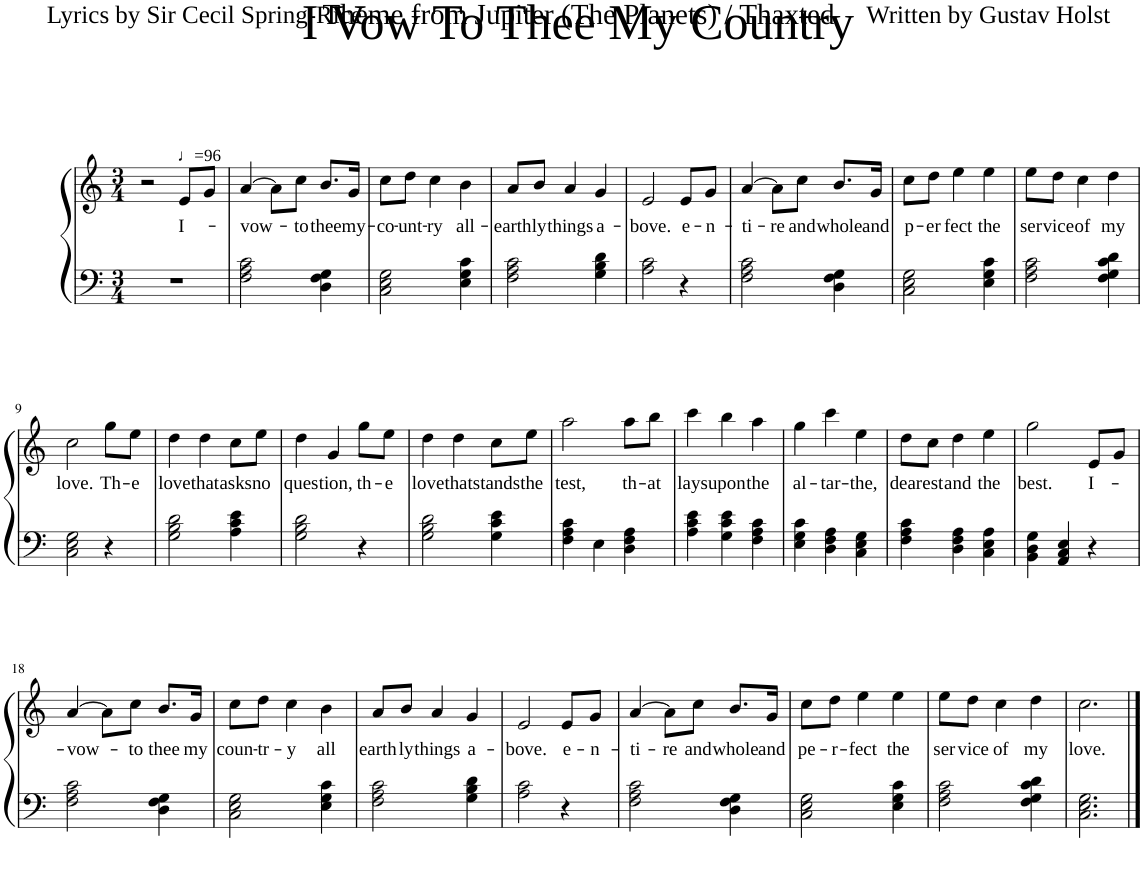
**kern	**kern	**text
*part1	*part1	*part1
*staff2	*staff1	*staff1
*I"Piano	*	*
*I'Pno	*	*
*clefF4	*clefG2	*
*k[]	*k[]	*
*M3/4	*M3/4	*
=1	=1	=1
2.r	2r	.
!	!LO:TX:a:t=♩=96	!
!	!	!LO:LY:b
.	8e/L	I-
.	8g/J	.
=2	=2	=2
!	!	!LO:LY:b
2F\ 2A\ 2c\	[4a/	vow-
.	8a\L]	.
!	!	!LO:LY:b
.	8cc\J	-to
!	!	!LO:LY:b
4D\ 4F\ 4G\	8.b/L	thee
!	!	!LO:LY:b
.	16g/Jk	my-
=3	=3	=3
!	!	!LO:LY:b
2C\ 2E\ 2G\	8cc\L	-co-
!	!	!LO:LY:b
.	8dd\J	-unt-
!	!	!LO:LY:b
.	4cc\	-ry
!	!	!LO:LY:b
4E\ 4G\ 4c\	4b\	all-
=4	=4	=4
!	!	!LO:LY:b
2F\ 2A\ 2c\	8a/L	-earth-
!	!	!LO:LY:b
.	8b/J	-ly
!	!	!LO:LY:b
.	4a/	things-
!	!	!LO:LY:b
4G\ 4B\ 4d\	4g/	-a-
=5	=5	=5
!	!	!LO:LY:b
2A\ 2c\	2e/	-bove.
!	!	!LO:LY:b
4r	8e/L	e-
!	!	!LO:LY:b
.	8g/J	-n-
=6	=6	=6
!	!	!LO:LY:b
2F\ 2A\ 2c\	[4a/	-ti-
!	!	!LO:LY:b
.	8a\L]	-re
!	!	!LO:LY:b
.	8cc\J	-and
!	!	!LO:LY:b
4D\ 4F\ 4G\	8.b/L	whole
!	!	!LO:LY:b
.	16g/Jk	and
=7	=7	=7
!	!	!LO:LY:b
2C\ 2E\ 2G\	8cc\L	p-
!	!	!LO:LY:b
.	8dd\J	-er-
!	!	!LO:LY:b
.	4ee\	-fect
!	!	!LO:LY:b
4E\ 4G\ 4c\	4ee\	the
=8	=8	=8
!	!	!LO:LY:b
2F\ 2A\ 2c\	8ee\L	ser-
!	!	!LO:LY:b
.	8dd\J	-vice
!	!	!LO:LY:b
.	4cc\	of
!	!	!LO:LY:b
4F\ 4G\ 4c\ 4d\	4dd\	my
!!LO:LB:g=z
=9	=9	=9
!	!	!LO:LY:b
2C\ 2E\ 2G\	2cc\	love.
!	!	!LO:LY:b
4r	8gg\L	Th-
!	!	!LO:LY:b
.	8ee\J	-e
=10	=10	=10
!	!	!LO:LY:b
2G\ 2B\ 2d\	4dd\	love
!	!	!LO:LY:b
.	4dd\	that
!	!	!LO:LY:b
4A\ 4c\ 4e\	8cc\L	asks
!	!	!LO:LY:b
.	8ee\J	no
=11	=11	=11
!	!	!LO:LY:b
2G\ 2B\ 2d\	4dd\	ques-
!	!	!LO:LY:b
.	4g/	-tion,
!	!	!LO:LY:b
4r	8gg\L	th-
!	!	!LO:LY:b
.	8ee\J	-e
=12	=12	=12
!	!	!LO:LY:b
2G\ 2B\ 2d\	4dd\	love
!	!	!LO:LY:b
.	4dd\	that
!	!	!LO:LY:b
4G\ 4c\ 4e\	8cc\L	stands
!	!	!LO:LY:b
.	8ee\J	the
=13	=13	=13
!	!	!LO:LY:b
4F\ 4A\ 4c\	2aa\	test,
4E\	.	.
!	!	!LO:LY:b
4D\ 4F\ 4A\	8aa\L	th-
!	!	!LO:LY:b
.	8bb\J	-at
=14	=14	=14
!	!	!LO:LY:b
4A\ 4c\ 4e\	4ccc\	lays
!	!	!LO:LY:b
4G\ 4c\ 4e\	4bb\	upon-
!	!	!LO:LY:b
4F\ 4A\ 4c\	4aa\	-the
=15	=15	=15
!	!	!LO:LY:b
4E\ 4G\ 4c\	4gg\	al-
!	!	!LO:LY:b
4D\ 4F\ 4A\	4ccc\	-tar-
!	!	!LO:LY:b
4C\ 4E\ 4G\	4ee\	-the,
=16	=16	=16
!	!	!LO:LY:b
4F\ 4A\ 4c\	8dd\L	dear-
!	!	!LO:LY:b
.	8cc\J	-est-
!	!	!LO:LY:b
4D\ 4F\ 4A\	4dd\	-and
!	!	!LO:LY:b
4C\ 4E\ 4A\	4ee\	the
=17	=17	=17
!	!	!LO:LY:b
4BB\ 4D\ 4G\	2gg\	best.
4AA/ 4C/ 4E/	.	.
!	!	!LO:LY:b
4r	8e/L	I-
.	8g/J	.
!!LO:LB:g=z
=18	=18	=18
!	!	!LO:LY:b
2F\ 2A\ 2c\	[4a/	-vow-
.	8a\L]	.
!	!	!LO:LY:b
.	8cc\J	-to
!	!	!LO:LY:b
4D\ 4F\ 4G\	8.b/L	thee
!	!	!LO:LY:b
.	16g/Jk	my
=19	=19	=19
!	!	!LO:LY:b
2C\ 2E\ 2G\	8cc\L	coun-
!	!	!LO:LY:b
.	8dd\J	-tr-
!	!	!LO:LY:b
.	4cc\	-y
!	!	!LO:LY:b
4E\ 4G\ 4c\	4b\	all
=20	=20	=20
!	!	!LO:LY:b
2F\ 2A\ 2c\	8a/L	earth-
!	!	!LO:LY:b
.	8b/J	-ly
!	!	!LO:LY:b
.	4a/	things
!	!	!LO:LY:b
4G\ 4B\ 4d\	4g/	a-
=21	=21	=21
!	!	!LO:LY:b
2A\ 2c\	2e/	-bove.
!	!	!LO:LY:b
4r	8e/L	e-
!	!	!LO:LY:b
.	8g/J	-n-
=22	=22	=22
!	!	!LO:LY:b
2F\ 2A\ 2c\	[4a/	-ti-
!	!	!LO:LY:b
.	8a\L]	-re
!	!	!LO:LY:b
.	8cc\J	and
!	!	!LO:LY:b
4D\ 4F\ 4G\	8.b/L	whole
!	!	!LO:LY:b
.	16g/Jk	and
=23	=23	=23
!	!	!LO:LY:b
2C\ 2E\ 2G\	8cc\L	pe-
!	!	!LO:LY:b
.	8dd\J	-r-
!	!	!LO:LY:b
.	4ee\	-fect
!	!	!LO:LY:b
4E\ 4G\ 4c\	4ee\	the
=24	=24	=24
!	!	!LO:LY:b
2F\ 2A\ 2c\	8ee\L	ser-
!	!	!LO:LY:b
.	8dd\J	-vice
!	!	!LO:LY:b
.	4cc\	of
!	!	!LO:LY:b
4F\ 4G\ 4c\ 4d\	4dd\	my
=25	=25	=25
!	!	!LO:LY:b
2.C\ 2.E\ 2.G\	2.cc\	love.
==	==	==
*-	*-	*-
